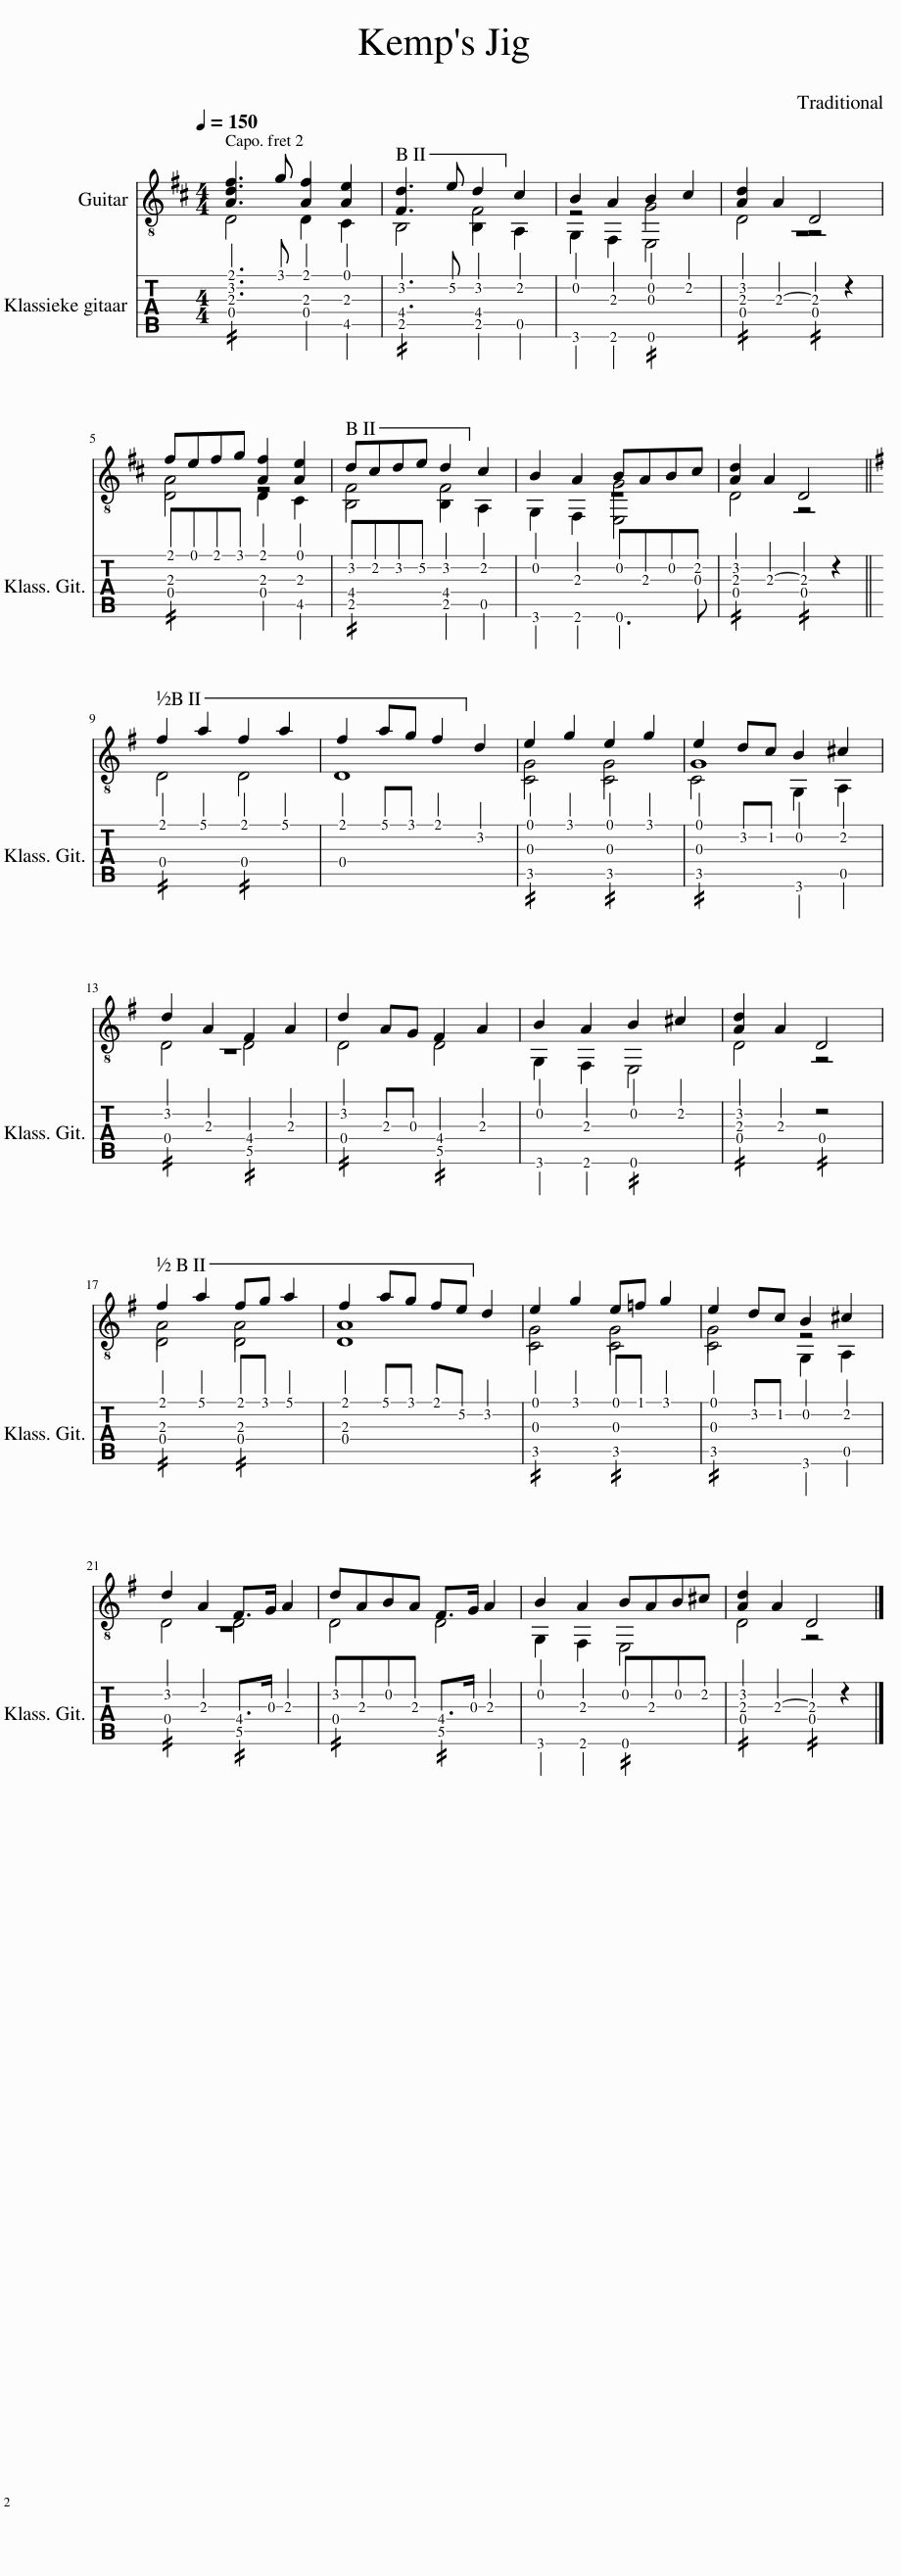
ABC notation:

X:1
%%score ( 1 2 3 ) ( 4 5 )
L:1/8
Q:1/4=150
M:4/4
I:linebreak $
K:D
V:1 treble-8
V:2 treble-8
V:3 treble-8
V:4 tab stafflines=6 strings=E2,A2,D3,G3,B3,E4
V:5 tab stafflines=6 strings="E2,A2,D3,G3,B3,E4 "
V:1
 [Adf]3 g [Af]2 [Ae]2 | [Fd]3 e d2 c2 | B2 A2 B2 c2 | [Ad]2 A2 D4 |$ fefg [Af]2 [Ae]2 | %5
 dcde d2 c2 | B2 A2 BABc | [Ad]2 A2 D4 ||$[K:G] f2 a2 f2 a2 | f2 ag f2 d2 | %10
 e2 g2 e2 g2 | e2 dc B2 ^c2 |$ d2 A2 F2 A2 | d2 AG F2 A2 | B2 A2 B2 ^c2 | %15
 [Ad]2 A2 D4 |$ f2 a2 fg a2 | f2 ag fe d2 | e2 g2 e=f g2 | e2 dc B2 ^c2 |$ %20
 d2 A2 F>G A2 | dABA F>G A2 | B2 A2 BAB^c | [Ad]2 A2 D4 |] %24
V:2
 D4 D2 C2 | B,4 B,2 A,2 | G,2 F,2 E,4 | D4 z4 |$ D4 D2 C2 | %5
 B,4 B,2 A,2 | G,2 F,2 [E,G]4 | D4 z4 ||$[K:G] D4 D4 | D8 | %10
 C4 C4 | C4 G,2 A,2 |$ D4 D4 | D4 D4 | G,2 F,2 E,4 | %15
 D4 z4 |$ D4 D4 | D8 | C4 C4 | C4 G,2 A,2 |$ %20
 D4 D4 | D4 D4 | G,2 F,2 E,4 | D4 z4 |] %24
V:3
 x8 | x4 F4 | z4 G4 | z8 |$ A4 z4 | %5
 F4 F4 | z8 | x8 ||$[K:G] x8 | x8 | %10
 G4 G4 | G8 |$ z8 | x8 | x8 | %15
 x8 |$ A4 A4 | A8 | G4 G4 | G4 z4 |$ %20
 z8 | x8 | x8 | x8 |] %24
V:4
 [!3!A,!2!D!1!F]3 !1!G [!3!A,!1!F]2 [!3!A,!1!E]2 | [!4!F,!2!D]3 !2!E [!4!F,!2!D]2 !2!C2 | !2!B,2 !3!A,2 [!3!G,!2!B,]2 !2!C2 | [!3!A,!2!D]2 !3!A,2- !3!A,2 x2 |$ [!3!A,!1!F]!1!E!1!F!1!G [!3!A,!1!F]2 [!3!A,!1!E]2 | %5
 [!4!F,!2!D]!2!C!2!D!2!E [!4!F,!2!D]2 !2!C2 | !2!B,2 !3!A,2 !2!B,!3!A,!2!B,!2!C | [!3!A,!2!D]2 !3!A,2- !3!A,2 x2 ||$[K:G] !1!F2 !1!A2 !1!F2 !1!A2 | !1!F2 !1!A!1!G !1!F2 !2!D2 | %10
 [!3!G,!1!E]2 !1!G2 [!3!G,!1!E]2 !1!G2 | [!3!G,!1!E]2 !2!D!2!=C !2!B,2 !2!^C2 |$ !2!D2 !3!A,2 !4!F,2 !3!A,2 | !2!D2 !3!A,!3!G, !4!F,2 !3!A,2 | !2!B,2 !3!A,2 !2!B,2 !2!^C2 | %15
 [!3!A,!2!D]2 !3!A,2 x4 |$ [!3!A,!1!F]2 !1!A2 [!3!A,!1!F]!1!G !1!A2 | [!3!A,!1!F]2 !1!A!1!G !1!F!2!E !2!D2 | [!3!G,!1!E]2 !1!G2 [!3!G,!1!E]!1!=F !1!G2 | [!3!G,!1!E]2 !2!D!2!=C !2!B,2 !2!^C2 |$ %20
 !2!D2 !3!A,2 !4!F,>!3!G, !3!A,2 | !2!D!3!A,!2!B,!3!A, !4!F,>!3!G, !3!A,2 | !2!B,2 !3!A,2 !2!B,!3!A,!2!B,!2!^C | [!3!A,!2!D]2 !3!A,2- !3!A,2 x2 |] %24
V:5
 !4!D,4 !4!D,2 !5!C,2 | !5!B,,4 !5!B,,2 !5!A,,2 | !6!G,,2 !6!F,,2 !6!E,,4 | !4!D,4 !4!D,4 |$ !4!D,4 !4!D,2 !5!C,2 | %5
 !5!B,,4 !5!B,,2 !5!A,,2 | !6!G,,2 !6!F,,2 !6!E,,3 !3!G, | !4!D,4 !4!D,4 ||$[K:G] !4!D,4 !4!D,4 | !4!D,8 | %10
 !5!=C,4 !5!C,4 | !5!=C,4 !6!G,,2 !5!A,,2 |$ !4!D,4 !5!D,4 | !4!D,4 !5!D,4 | !6!G,,2 !6!F,,2 !6!E,,4 | %15
 !4!D,4 !4!D,4 |$ !4!D,4 !4!D,4 | !4!D,8 | !5!=C,4 !5!C,4 | !5!=C,4 !6!G,,2 !5!A,,2 |$ %20
 !4!D,4 !5!D,4 | !4!D,4 !5!D,4 | !6!G,,2 !6!F,,2 !6!E,,4 | !4!D,4 !4!D,4 |] %24
